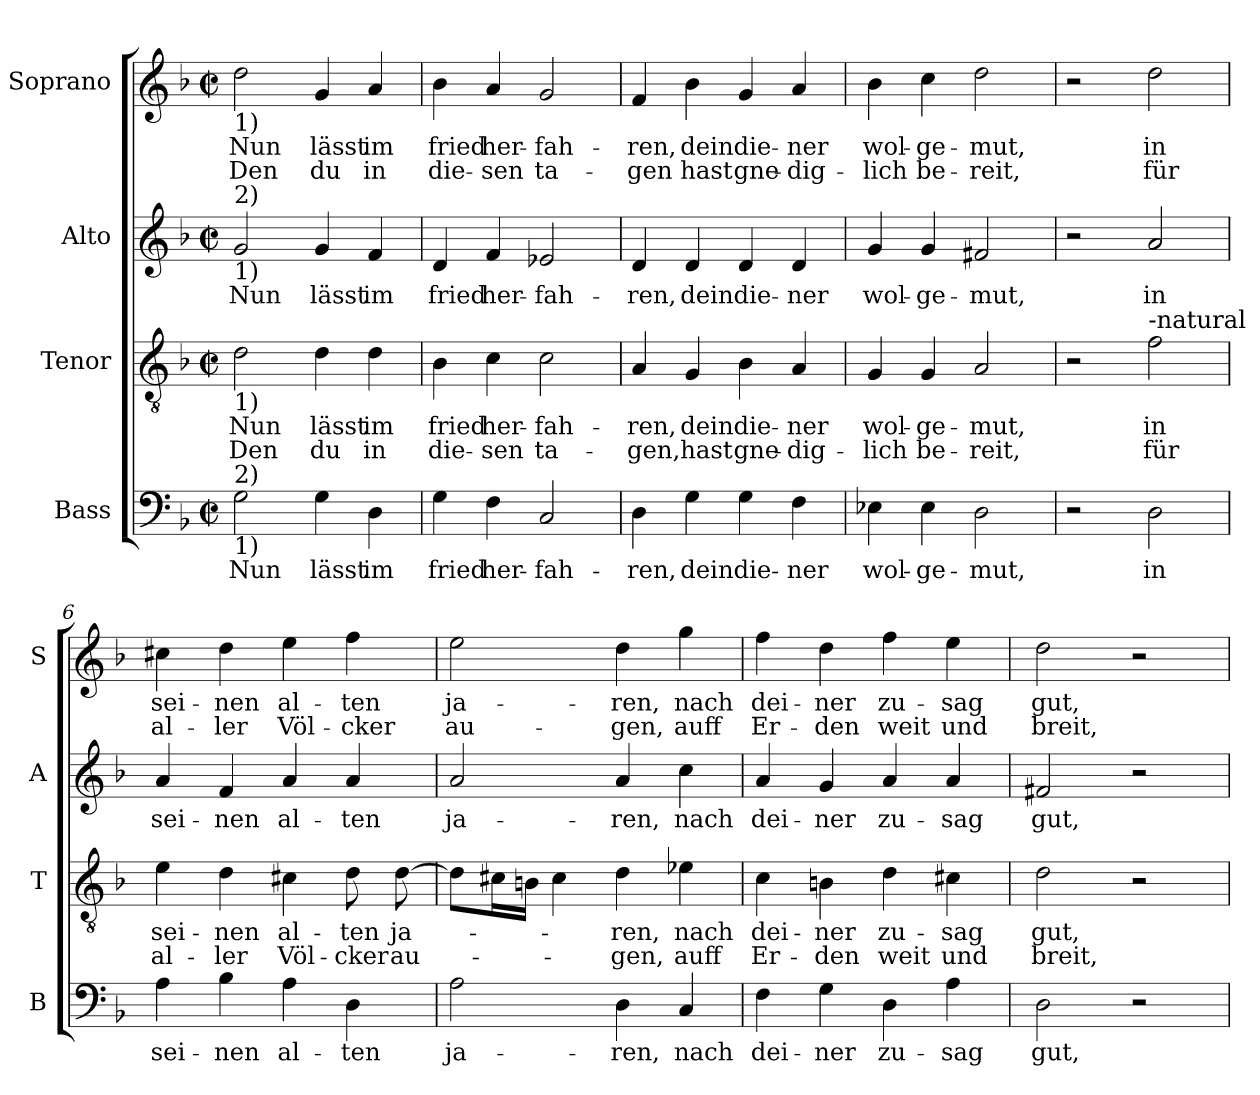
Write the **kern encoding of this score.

**kern	**text	**kern	**text	**text	**kern	**text	**kern	**text	**text
*part4	*part4	*part3	*part3	*part3	*part2	*part2	*part1	*part1	*part1
*staff4	*staff4	*staff3	*staff3	*staff3	*staff2	*staff2	*staff1	*staff1	*staff1
*I"Bass	*	*I"Tenor	*	*	*I"Alto	*	*I"Soprano	*	*
*I'B	*	*I'T	*	*	*I'A	*	*I'S	*	*
*clefF4	*	*clefGv2	*	*	*clefG2	*	*clefG2	*	*
*k[b-]	*	*k[b-]	*	*	*k[b-]	*	*k[b-]	*	*
*F:	*	*F:	*	*	*F:	*	*F:	*	*
*M2/2	*	*M2/2	*	*	*M2/2	*	*M2/2	*	*
*met(c|)	*	*met(c|)	*	*	*met(c|)	*	*met(c|)	*	*
=1	=1	=1	=1	=1	=1	=1	=1	=1	=1
!	!	!	!	!	!	!	!LO:TX:b:t=1)	!	!
!	!	!	!	!	!LO:TX:a:t=2)	!	!	!	!
!	!	!	!	!	!LO:TX:b:t=1)	!	!	!	!
!	!	!LO:TX:b:t=1)	!	!	!	!	!	!	!
!LO:TX:a:t=2)	!	!	!	!	!	!	!	!	!
!LO:TX:b:t=1)	!	!	!	!	!	!	!	!	!
!	!LO:LY:b	!	!LO:LY:b	!LO:LY:b	!	!LO:LY:b	!	!LO:LY:b	!LO:LY:b
2G\	Nun	2d\	Nun	Den	2g/	Nun	2dd\	Nun	Den
!	!LO:LY:b	!	!LO:LY:b	!LO:LY:b	!	!LO:LY:b	!	!LO:LY:b	!LO:LY:b
4G\	lässt	4d\	lässt	du	4g/	lässt	4g/	lässt	du
!	!LO:LY:b	!	!LO:LY:b	!LO:LY:b	!	!LO:LY:b	!	!LO:LY:b	!LO:LY:b
4D\	im	4d\	im	in	4f/	im	4a/	im	in
=2	=2	=2	=2	=2	=2	=2	=2	=2	=2
!	!LO:LY:b	!	!LO:LY:b	!LO:LY:b	!	!LO:LY:b	!	!LO:LY:b	!LO:LY:b
4G\	fried	4B-\	fried	die-	4d/	fried	4b-\	fried	die-
!	!LO:LY:b	!	!LO:LY:b	!LO:LY:b	!	!LO:LY:b	!	!LO:LY:b	!LO:LY:b
4F\	her-	4c\	her-	-sen	4f/	her-	4a/	her-	-sen
!	!LO:LY:b	!	!LO:LY:b	!LO:LY:b	!	!LO:LY:b	!	!LO:LY:b	!LO:LY:b
2C/	-fah-	2c\	-fah-	ta-	2e-X/	-fah-	2g/	-fah-	ta-
=3	=3	=3	=3	=3	=3	=3	=3	=3	=3
!	!LO:LY:b	!	!LO:LY:b	!LO:LY:b	!	!LO:LY:b	!	!LO:LY:b	!LO:LY:b
4D\	-ren,	4A/	-ren,	-gen,	4d/	-ren,	4f/	-ren,	-gen
!	!LO:LY:b	!	!LO:LY:b	!LO:LY:b	!	!LO:LY:b	!	!LO:LY:b	!LO:LY:b
4G\	dein	4G/	dein	hast	4d/	dein	4b-\	dein	hast
!	!LO:LY:b	!	!LO:LY:b	!LO:LY:b	!	!LO:LY:b	!	!LO:LY:b	!LO:LY:b
4G\	die-	4B-\	die-	gne-	4d/	die-	4g/	die-	gne-
!	!LO:LY:b	!	!LO:LY:b	!LO:LY:b	!	!LO:LY:b	!	!LO:LY:b	!LO:LY:b
4F\	-ner	4A/	-ner	-dig-	4d/	-ner	4a/	-ner	-dig-
=4	=4	=4	=4	=4	=4	=4	=4	=4	=4
!	!LO:LY:b	!	!LO:LY:b	!LO:LY:b	!	!LO:LY:b	!	!LO:LY:b	!LO:LY:b
4E-X\	wol-	4G/	wol-	-lich	4g/	wol-	4b-\	wol-	-lich
!	!LO:LY:b	!	!LO:LY:b	!LO:LY:b	!	!LO:LY:b	!	!LO:LY:b	!LO:LY:b
4E-\	-ge-	4G/	-ge-	be-	4g/	-ge-	4cc\	-ge-	be-
!	!LO:LY:b	!	!LO:LY:b	!LO:LY:b	!	!LO:LY:b	!	!LO:LY:b	!LO:LY:b
2D\	-mut,	2A/	-mut,	-reit,	2f#X/	-mut,	2dd\	-mut,	-reit,
!!LO:LB:g=z
=5	=5	=5	=5	=5	=5	=5	=5	=5	=5
2r	.	2r	.	.	2r	.	2r	.	.
!	!	!LO:TX:a:t=-natural	!	!	!	!	!	!	!
!	!LO:LY:b	!	!LO:LY:b	!LO:LY:b	!	!LO:LY:b	!	!LO:LY:b	!LO:LY:b
2D\	in	2f\	in	für	2a/	in	2dd\	in	für
=6	=6	=6	=6	=6	=6	=6	=6	=6	=6
!	!LO:LY:b	!	!LO:LY:b	!LO:LY:b	!	!LO:LY:b	!	!LO:LY:b	!LO:LY:b
4A\	sei-	4e\	sei-	al-	4a/	sei-	4cc#X\	sei-	al-
!	!LO:LY:b	!	!LO:LY:b	!LO:LY:b	!	!LO:LY:b	!	!LO:LY:b	!LO:LY:b
4B-\	-nen	4d\	-nen	-ler	4f/	-nen	4dd\	-nen	-ler
!	!LO:LY:b	!	!LO:LY:b	!LO:LY:b	!	!LO:LY:b	!	!LO:LY:b	!LO:LY:b
4A\	al-	4c#X\	al-	Völ-	4a/	al-	4ee\	al-	Völ-
!	!LO:LY:b	!	!LO:LY:b	!LO:LY:b	!	!LO:LY:b	!	!LO:LY:b	!LO:LY:b
4D\	-ten	8d\	-ten	-cker	4a/	-ten	4ff\	-ten	-cker
!	!	!	!LO:LY:b	!LO:LY:b	!	!	!	!	!
.	.	[8d\	ja-	au-	.	.	.	.	.
=7	=7	=7	=7	=7	=7	=7	=7	=7	=7
!	!LO:LY:b	!	!	!	!	!LO:LY:b	!	!LO:LY:b	!LO:LY:b
2A\	ja-	8d\L]	.	.	2a/	ja-	2ee\	ja-	au-
.	.	16c#X\L	.	.	.	.	.	.	.
.	.	16Bn\JJ	.	.	.	.	.	.	.
.	.	4c#\	.	.	.	.	.	.	.
!	!LO:LY:b	!	!LO:LY:b	!LO:LY:b	!	!LO:LY:b	!	!LO:LY:b	!LO:LY:b
4D\	-ren,	4d\	-ren,	-gen,	4a/	-ren,	4dd\	-ren,	-gen,
!	!LO:LY:b	!	!LO:LY:b	!LO:LY:b	!	!LO:LY:b	!	!LO:LY:b	!LO:LY:b
4C/	nach	4e-X\	nach	auff	4cc\	nach	4gg\	nach	auff
=8	=8	=8	=8	=8	=8	=8	=8	=8	=8
!	!LO:LY:b	!	!LO:LY:b	!LO:LY:b	!	!LO:LY:b	!	!LO:LY:b	!LO:LY:b
4F\	dei-	4c\	dei-	Er-	4a/	dei-	4ff\	dei-	Er-
!	!LO:LY:b	!	!LO:LY:b	!LO:LY:b	!	!LO:LY:b	!	!LO:LY:b	!LO:LY:b
4G\	-ner	4Bn\	-ner	-den	4g/	-ner	4dd\	-ner	-den
!	!LO:LY:b	!	!LO:LY:b	!LO:LY:b	!	!LO:LY:b	!	!LO:LY:b	!LO:LY:b
4D\	zu-	4d\	zu-	weit	4a/	zu-	4ff\	zu-	weit
!	!LO:LY:b	!	!LO:LY:b	!LO:LY:b	!	!LO:LY:b	!	!LO:LY:b	!LO:LY:b
4A\	-sag	4c#X\	-sag	und	4a/	-sag	4ee\	-sag	und
=9	=9	=9	=9	=9	=9	=9	=9	=9	=9
!	!LO:LY:b	!	!LO:LY:b	!LO:LY:b	!	!LO:LY:b	!	!LO:LY:b	!LO:LY:b
2D\	gut,	2d\	gut,	breit,	2f#X/	gut,	2dd\	gut,	breit,
2r	.	2r	.	.	2r	.	2r	.	.
=	=	=	=	=	=	=	=	=	=
*-	*-	*-	*-	*-	*-	*-	*-	*-	*-
